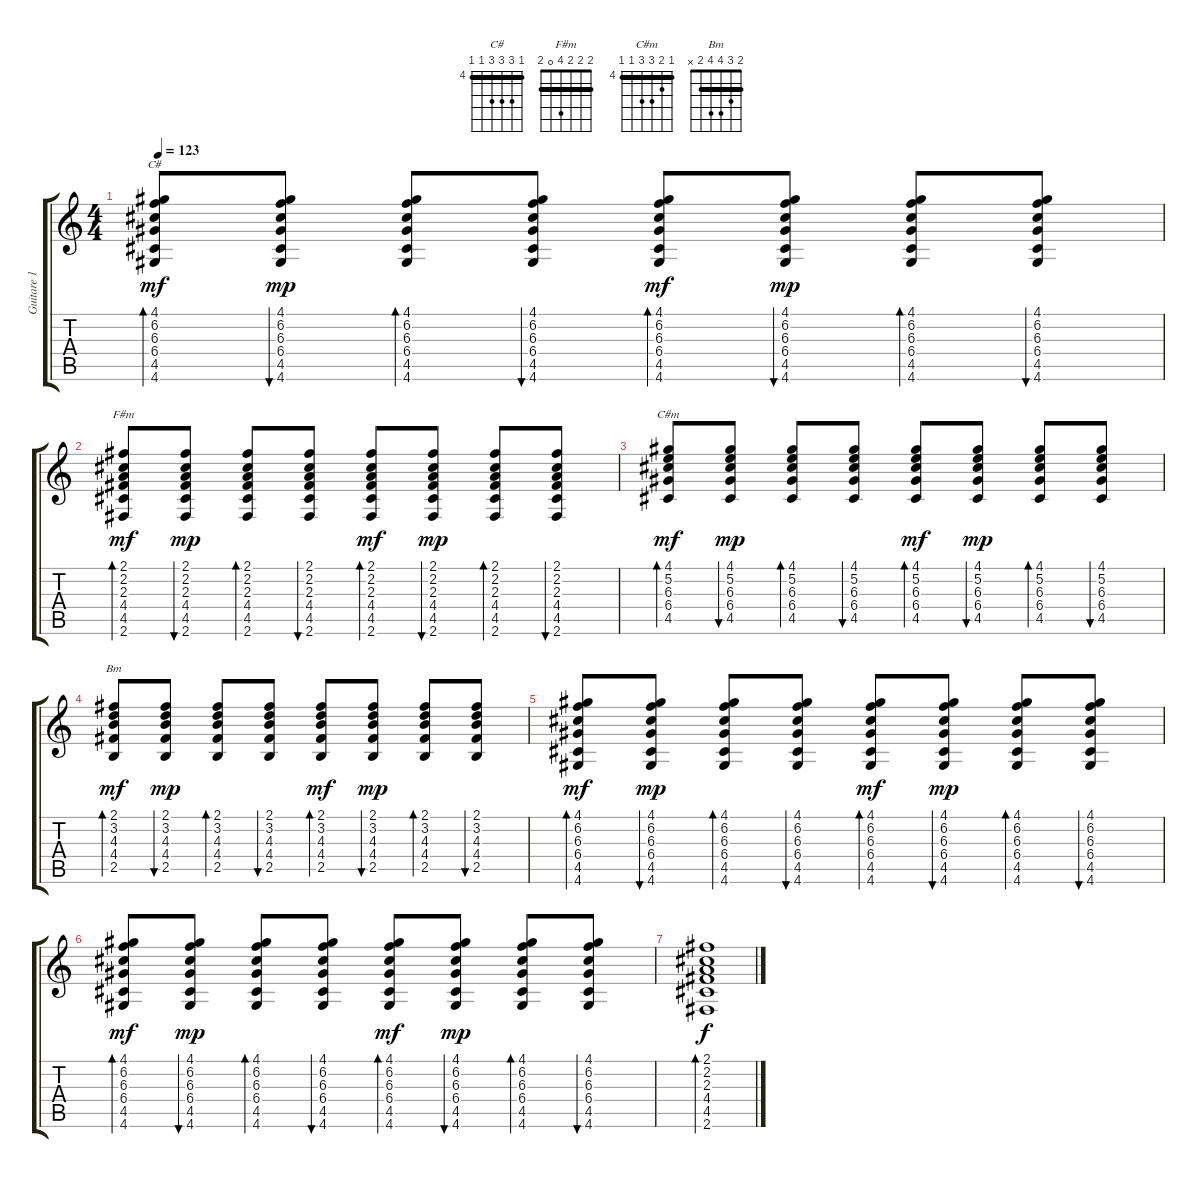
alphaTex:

\track ("Guitare 1" "Guitare 1") {instrument acousticguitarsteel}
\staff {score tabs}
\tuning (E4 B3 G3 D3 A2 E2) {hide}
\chord ("C#" 4 6 6 6 4 4) {firstfret 4 barre 4}
\chord ("F#m" 2 2 2 4 0 2) {barre 2}
\chord ("C#m" 4 5 6 6 4 4) {firstfret 4 barre 4}
\chord ("Bm" 2 3 4 4 2 x) {barre 2}
\ts (4 4)
\tempo 123
\clef g2
\ks c
(4.1 6.2 6.3 6.4 4.5 4.6).8{bd 60 ch "C#" dy mf} (4.1 6.2 6.3 6.4 4.5 4.6).8{bu 60 dy mp} (4.1 6.2 6.3 6.4 4.5 4.6).8{bd 60} (4.1 6.2 6.3 6.4 4.5 4.6).8{bu 60} (4.1 6.2 6.3 6.4 4.5 4.6).8{bd 60 dy mf} (4.1 6.2 6.3 6.4 4.5 4.6).8{bu 60 dy mp} (4.1 6.2 6.3 6.4 4.5 4.6).8{bd 60} (4.1 6.2 6.3 6.4 4.5 4.6).8{bu 60} |
(2.1 2.2 2.3 4.4 4.5 2.6).8{bd 60 ch "F#m" dy mf} (2.1 2.2 2.3 4.4 4.5 2.6).8{bu 60 dy mp} (2.1 2.2 2.3 4.4 4.5 2.6).8{bd 60} (2.1 2.2 2.3 4.4 4.5 2.6).8{bu 60} (2.1 2.2 2.3 4.4 4.5 2.6).8{bd 60 dy mf} (2.1 2.2 2.3 4.4 4.5 2.6).8{bu 60 dy mp} (2.1 2.2 2.3 4.4 4.5 2.6).8{bd 60} (2.1 2.2 2.3 4.4 4.5 2.6).8{bu 60} |
(4.1 5.2 6.3 6.4 4.5).8{bd 60 ch "C#m" dy mf} (4.1 5.2 6.3 6.4 4.5).8{bu 60 dy mp} (4.1 5.2 6.3 6.4 4.5).8{bd 60} (4.1 5.2 6.3 6.4 4.5).8{bu 60} (4.1 5.2 6.3 6.4 4.5).8{bd 60 dy mf} (4.1 5.2 6.3 6.4 4.5).8{bu 60 dy mp} (4.1 5.2 6.3 6.4 4.5).8{bd 60} (4.1 5.2 6.3 6.4 4.5).8{bu 60} |
(2.1 3.2 4.3 4.4 2.5).8{bd 60 ch "Bm" dy mf} (2.1 3.2 4.3 4.4 2.5).8{bu 60 dy mp} (2.1 3.2 4.3 4.4 2.5).8{bd 60} (2.1 3.2 4.3 4.4 2.5).8{bu 60} (2.1 3.2 4.3 4.4 2.5).8{bd 60 dy mf} (2.1 3.2 4.3 4.4 2.5).8{bu 60 dy mp} (2.1 3.2 4.3 4.4 2.5).8{bd 60} (2.1 3.2 4.3 4.4 2.5).8{bu 60} |
(4.1 6.2 6.3 6.4 4.5 4.6).8{bd 60 dy mf} (4.1 6.2 6.3 6.4 4.5 4.6).8{bu 60 dy mp} (4.1 6.2 6.3 6.4 4.5 4.6).8{bd 60} (4.1 6.2 6.3 6.4 4.5 4.6).8{bu 60} (4.1 6.2 6.3 6.4 4.5 4.6).8{bd 60 dy mf} (4.1 6.2 6.3 6.4 4.5 4.6).8{bu 60 dy mp} (4.1 6.2 6.3 6.4 4.5 4.6).8{bd 60} (4.1 6.2 6.3 6.4 4.5 4.6).8{bu 60} |
(4.1 6.2 6.3 6.4 4.5 4.6).8{bd 60 dy mf} (4.1 6.2 6.3 6.4 4.5 4.6).8{bu 60 dy mp} (4.1 6.2 6.3 6.4 4.5 4.6).8{bd 60} (4.1 6.2 6.3 6.4 4.5 4.6).8{bu 60} (4.1 6.2 6.3 6.4 4.5 4.6).8{bd 60 dy mf} (4.1 6.2 6.3 6.4 4.5 4.6).8{bu 60 dy mp} (4.1 6.2 6.3 6.4 4.5 4.6).8{bd 60} (4.1 6.2 6.3 6.4 4.5 4.6).8{bu 60} |
(2.1 2.2 2.3 4.4 4.5 2.6).1{bd 120 dy f}
